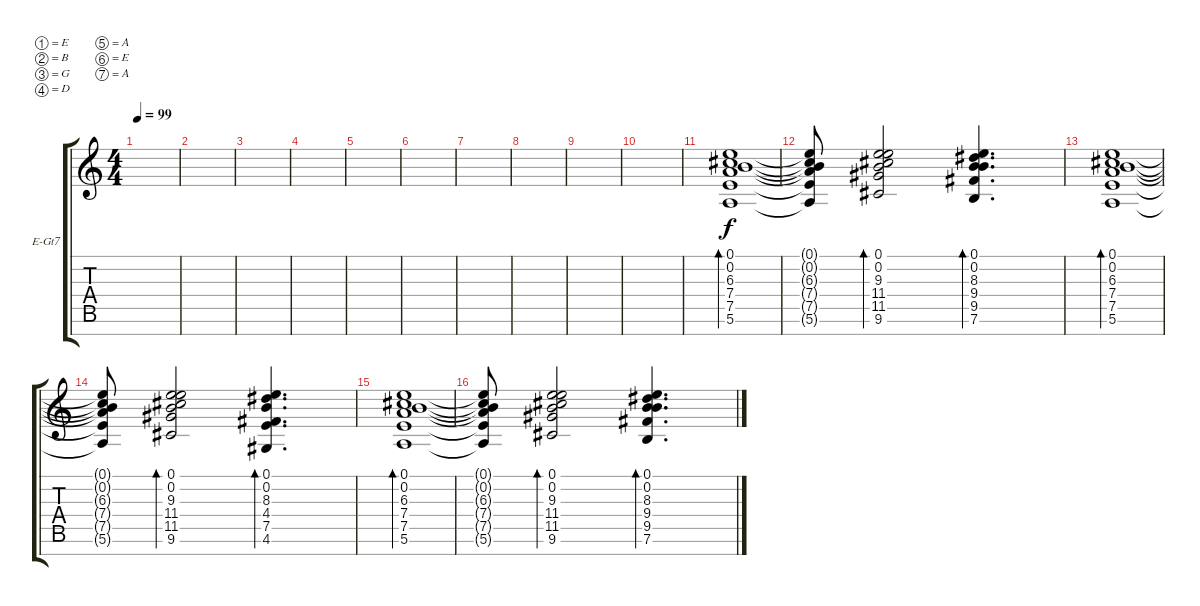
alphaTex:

\defaultSystemsLayout 4
\bracketExtendMode groupsimilarinstruments
\firstSystemTrackNameOrientation horizontal
\otherSystemsTrackNameOrientation horizontal
\track ("Electric Guitar" "E-Gt7") {instrument electricguitarclean}
\staff {score tabs}
\tuning (E4 B3 G3 D3 A2 E2 A1)
\ts (4 4)
\tempo 99
\clef g2
\scale
0.487395
\ks c
|
\scale
0.256303 |
\scale
0.256303 |
\scale
0.333333 |
\scale
0.333333 |
\scale
0.333333 |
\scale
0.333333 |
\scale
0.333333 |
\scale
0.333333 |
\scale
0.333333 |
\scale
0.333333 (5.6 7.5 7.4 6.3 0.2 0.1).1{bd 169} |
\scale
0.333333 (5.6{t} 7.5{t} 7.4{t} 6.3{t} 0.2{t} 0.1{t}).8 (9.6 11.5 11.4 9.3 0.2 0.1).2{bd 141} (0.1 0.2 8.3 9.4 9.5 7.6).4{d bd 96} |
\scale
0.333333 (5.6 7.5 7.4 6.3 0.2 0.1).1{bd 169} |
\scale
0.333333 (5.6{t} 7.5{t} 7.4{t} 6.3{t} 0.2{t} 0.1{t}).8 (9.6 11.5 11.4 9.3 0.2 0.1).2{bd 147} (0.1 0.2 8.3 4.4 7.5 4.6).4{d bd 101} |
\scale
0.333333 (5.6 7.5 7.4 6.3 0.2 0.1).1{bd 169} |
(5.6{t} 7.5{t} 7.4{t} 6.3{t} 0.2{t} 0.1{t}).8 (9.6 11.5 11.4 9.3 0.2 0.1).2{bd 141} (0.1 0.2 8.3 9.4 9.5 7.6).4{d bd 96}
